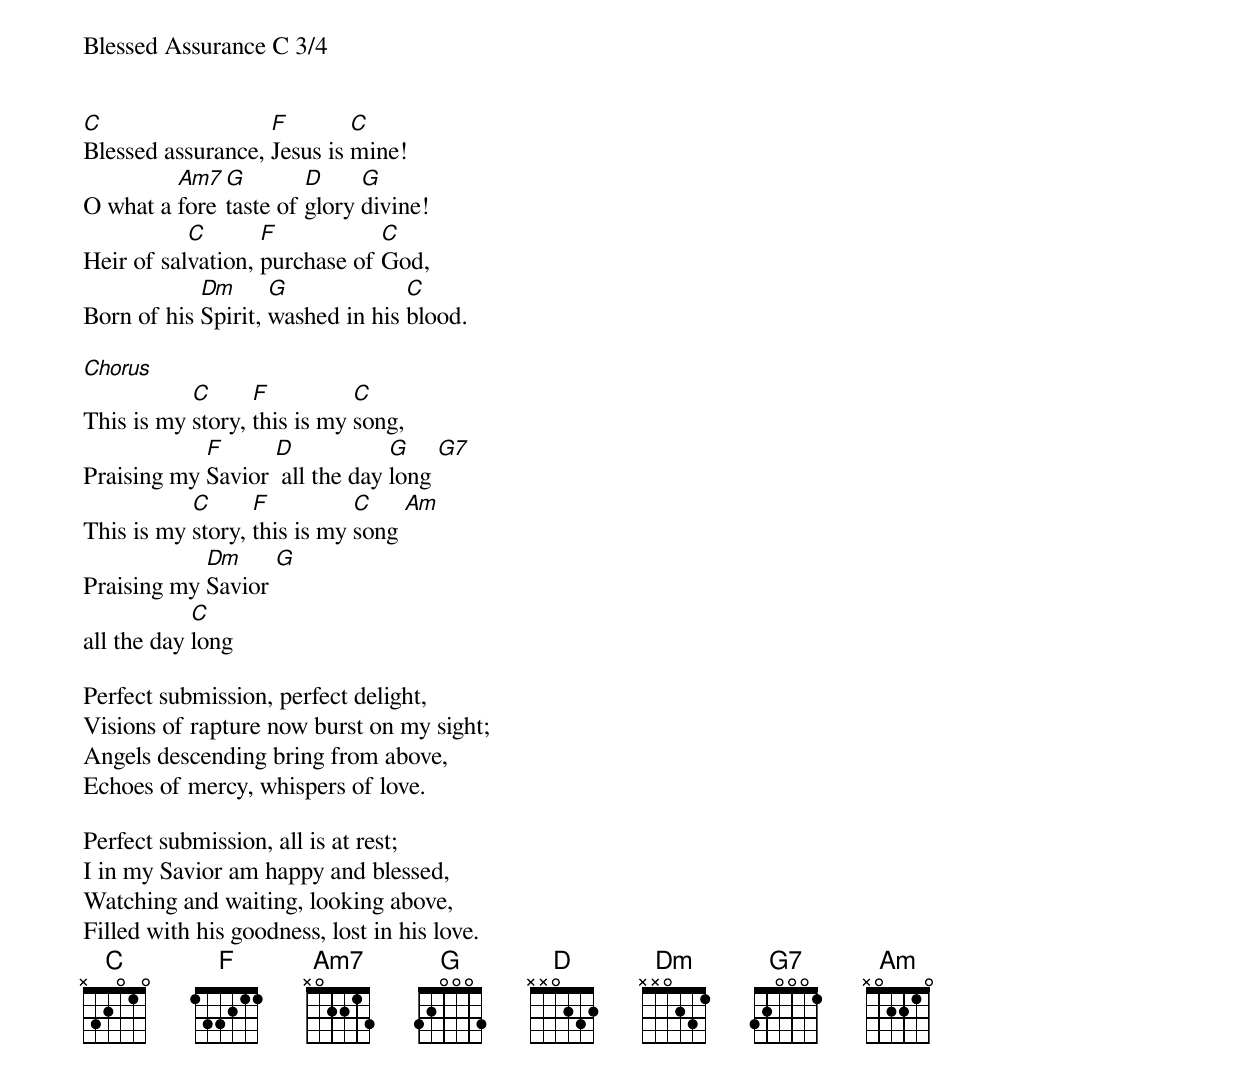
Blessed Assurance C 3/4


[C]Blessed assurance, [F]Jesus is [C]mine!
O what a [Am7]fore[G]taste of [D]glory [G]divine!
Heir of sal[C]vation, [F]purchase of [C]God,
Born of his [Dm]Spirit, [G]washed in his [C]blood.

[Chorus]
This is my [C]story, [F]this is my [C]song,
Praising my [F]Savior [D] all the day [G]long [G7]
This is my [C]story, [F]this is my [C]song [Am]
Praising my [Dm]Savior [G]
all the day [C]long

Perfect submission, perfect delight,
Visions of rapture now burst on my sight;
Angels descending bring from above,
Echoes of mercy, whispers of love.

Perfect submission, all is at rest;
I in my Savior am happy and blessed,
Watching and waiting, looking above,
Filled with his goodness, lost in his love.
